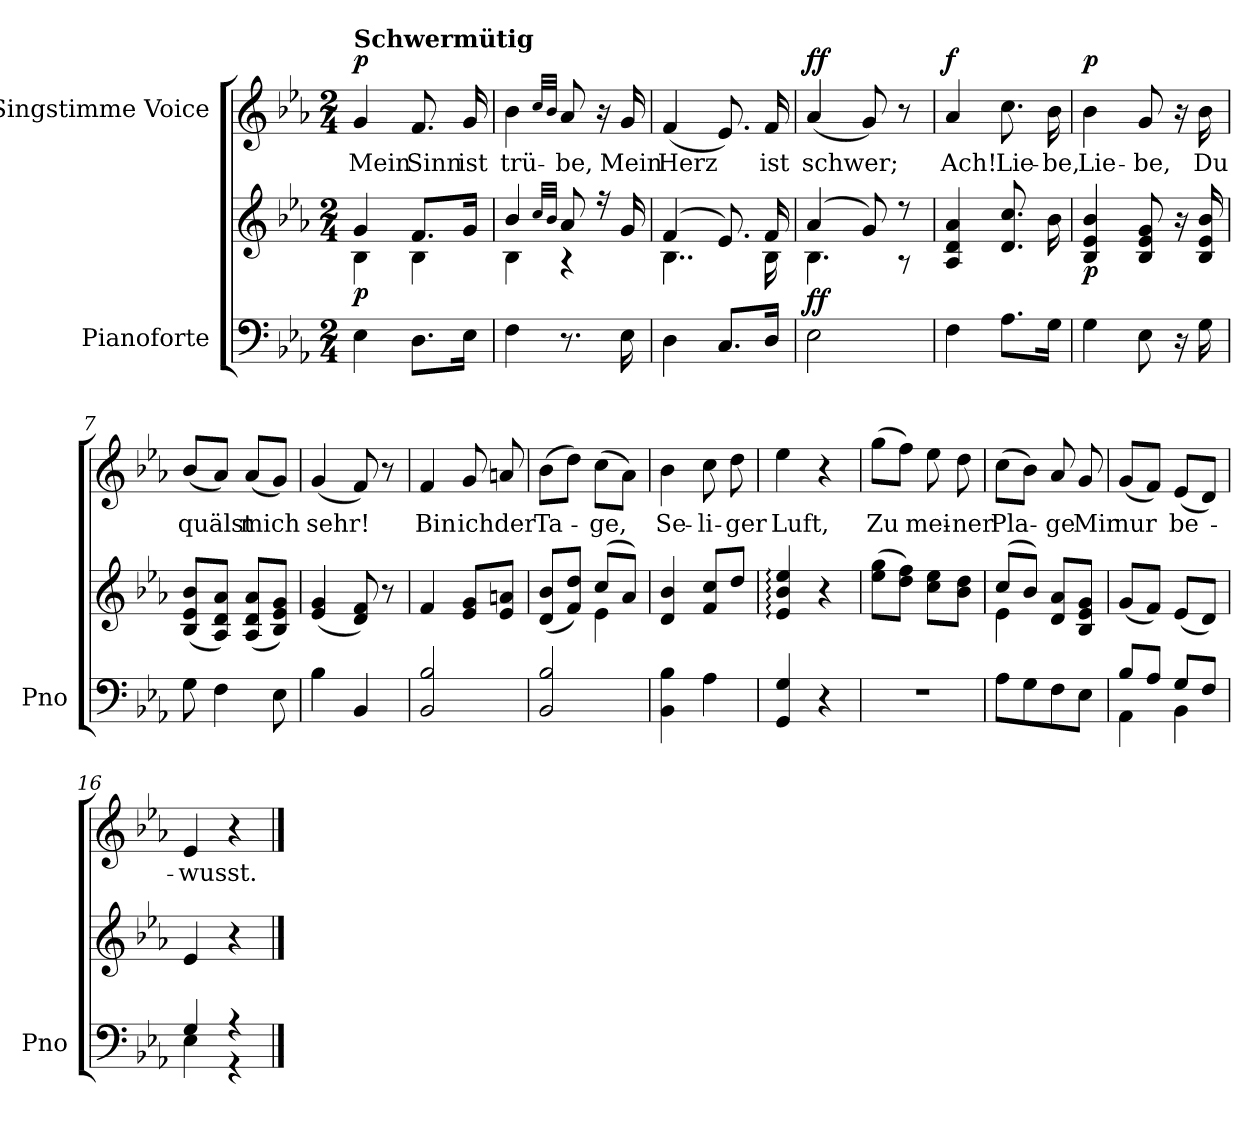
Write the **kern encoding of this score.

**kern	**kern	**dynam	**kern	**text	**dynam
*part2	*part2	*part2	*part1	*part1	*part1
*staff3	*staff2	*staff2/3	*staff1	*staff1	*staff1
*I"Pianoforte	*	*	*I"Singstimme Voice	*	*
*I'Pno	*	*	*	*	*
*clefF4	*clefG2	*	*clefG2	*	*
*k[b-e-a-]	*k[b-e-a-]	*	*k[b-e-a-]	*	*
*M2/4	*M2/4	*	*M2/4	*	*
=1	=1	=1	=1	=1	=1
*	*^	*	*	*	*
!	!	!	!	!LO:TX:a:B:t=Schwermütig	!	!
!	!	!	!LO:DY:b	!	!	!LO:DY:a
4E-\	4g/	4B-\	p	4g/	Mein	p
8.D\L	8.f/L	4B-\	.	8.f/	Sinn	.
16E-\Jk	16g/Jk	.	.	16g/	ist	.
=2	=2	=2	=2	=2	=2	=2
4F\	4b-/	4B-\	.	4b-\	trü-	.
.	32qcc/LLL	.	.	32qcc/LLL	.	.
.	32qb-/JJJ	.	.	32qb-/JJJ	.	.
8.r	8a-/	4r	.	8a-/	-be,	.
.	16r	.	.	16r	.	.
16E-\	16g/	.	.	16g/	Mein	.
=3	=3	=3	=3	=3	=3	=3
4D\	(4f/	4..B-\	.	(4f/	Herz	.
8.C/L	8.e-/)	.	.	8.e-/)	.	.
16D/Jk	16f/	16B-\	.	16f/	ist	.
=4	=4	=4	=4	=4	=4	=4
!	!	!	!LO:DY:b	!	!	!LO:DY:a
2E-\	(4a-/	4.B-\	ff	(4a-/	schwer;	ff
.	8g/)	.	.	8g/)	.	.
.	8r	8r	.	8r	.	.
=5	=5	=5	=5	=5	=5	=5
!	!	!	!	!	!	!LO:DY:a
*	*v	*v	*	*	*	*
4F\	4A-/ 4d/ 4a-/	.	4a-/	Ach!	f
8.A-\L	8.d/ 8.cc/	.	8.cc\	Lie-	.
16G\Jk	16b-\	.	16b-\	-be,	.
=6	=6	=6	=6	=6	=6
!	!	!LO:DY:b	!	!	!LO:DY:a
4G\	4B-/ 4e-/ 4b-/	p	4b-\	Lie-	p
8E-\	8B-/ 8e-/ 8g/	.	8g/	-be,	.
16r	16r	.	16r	.	.
16G\	16B-/ 16e-/ 16b-/	.	16b-\	Du	.
=7	=7	=7	=7	=7	=7
8G\	(8B-/ 8e-/ 8b-/L	.	(8b-/L	quälst	.
4F\	8A-/ 8d/ 8a-/J)	.	8a-/J)	.	.
.	(8A-/ 8d/ 8a-/L	.	(8a-/L	mich	.
8E-\	8B-/ 8e-/ 8g/J)	.	8g/J)	.	.
=8	=8	=8	=8	=8	=8
4B-\	(4e-/ 4g/	.	(4g/	sehr!	.
4BB-/	8d/ 8f/)	.	8f/)	.	.
.	8r	.	8r	.	.
=9	=9	=9	=9	=9	=9
2BB-/ 2B-/	4f/	.	4f/	Bin	.
.	8e-/ 8g/L	.	8g/	ich	.
.	8e-/ 8an/J	.	8an/	der	.
=10	=10	=10	=10	=10	=10
*	*^	*	*	*	*
2BB-/ 2B-/	(8d/ 8b-/L	4ryy	.	(8b-\L	Ta-	.
.	8f/ 8dd/J)	.	.	8dd\J)	.	.
.	(8cc/L	4e-\	.	(8cc\L	-ge,	.
.	8a-/J)	.	.	8a-\J)	.	.
*	*v	*v	*	*	*	*
=11	=11	=11	=11	=11	=11
4BB-\ 4B-\	4d/ 4b-/	.	4b-\	Se-	.
4A-\	8f/ 8cc/L	.	8cc\	-li-	.
.	8dd/J	.	8dd\	-ger	.
=12	=12	=12	=12	=12	=12
4GG/ 4G/	4e-/: 4b-/: 4ee-/:	.	4ee-\	Luft,	.
4r	4r	.	4r	.	.
=13	=13	=13	=13	=13	=13
2r	(8ee-\ 8gg\L	.	(8gg\L	Zu	.
.	8dd\ 8ff\J)	.	8ff\J)	.	.
.	8cc\ 8ee-\L	.	8ee-\	mei-	.
.	8b-\ 8dd\J	.	8dd\	-ner	.
=14	=14	=14	=14	=14	=14
*	*^	*	*	*	*
8A-\L	(8cc/L	4e-\	.	(8cc\L	Pla-	.
8G\	8b-/J)	.	.	8b-\J)	.	.
8F\	8d/ 8a-/L	4ryy	.	8a-/	-ge	.
8E-\J	8B-/ 8e-/ 8g/J	.	.	8g/	Mir	.
*	*v	*v	*	*	*	*
=15	=15	=15	=15	=15	=15
*^	*	*	*	*	*
8B-/L	4AA-\	(8g/L	.	(8g/L	nur	.
8A-/J	.	8f/J)	.	8f/J)	.	.
8G/L	4BB-\	(8e-/L	.	(8e-/L	be-	.
8F/J	.	8d/J)	.	8d/J)	.	.
=16	=16	=16	=16	=16	=16	=16
4G/	4E-\	4e-/	.	4e-/	-wusst.	.
4r	4r	4r	.	4r	.	.
*v	*v	*	*	*	*	*
==	==	==	==	==	==
*-	*-	*-	*-	*-	*-
